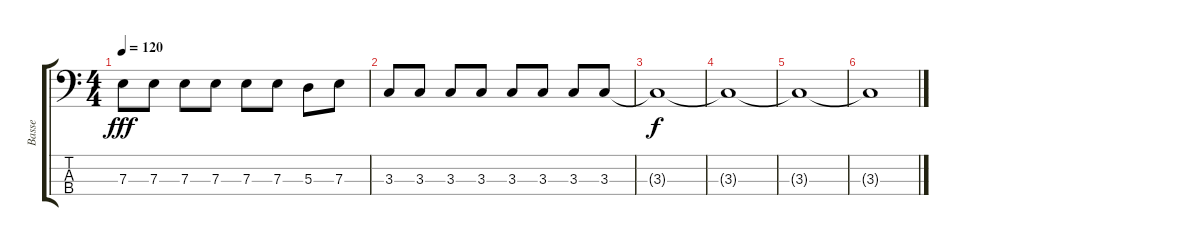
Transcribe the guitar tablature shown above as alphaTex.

\track ("Basse" "Basse") {instrument electricbassfinger}
\staff {score tabs}
\tuning (G2 D2 A1 E1) {hide}
\ts (4 4)
\tempo 120
\clef f4
\ks c
7.3.8{dy fff} 7.3.8 7.3.8 7.3.8 7.3.8 7.3.8 5.3.8 7.3.8 |
3.3.8 3.3.8 3.3.8 3.3.8 3.3.8 3.3.8 3.3.8 3.3.8 |
3.3{t}.1{dy f} |
3.3{t}.1 |
3.3{t}.1 |
3.3{t}.1
